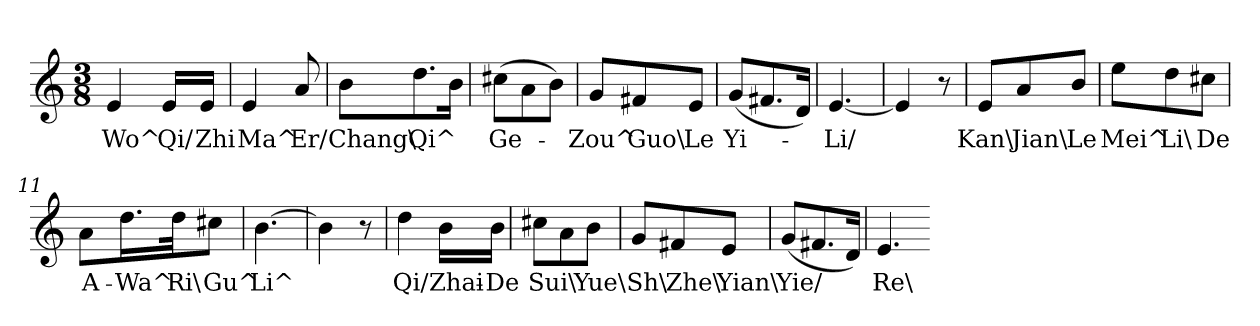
**kern	**text
*part1	*part1
*staff1	*staff1
*clefG2	*
*M3/8	*
=1	=1
4e	Wo^
16e/LL	Qi/
16e/JJ	Zhi
=2	=2
4e	Ma^
8a	Er/
=3	=3
8b\L	Chang\
8.dd\	Qi^
16b\Jk	.
=4	=4
(8cc#X\L	Ge-
8a\	.
8b\J)	.
=5	=5
8g/L	Zou^
8f#X/	Guo\
8e/J	Le
=6	=6
(8g/L	Yi-
8.f#X/	.
16d/Jk)	.
=7	=7
[4.e	Li/
=8	=8
4e]	.
8r	.
=9	=9
8e/L	Kan\
8a/	Jian\
8b/J	Le
=10	=10
8ee\L	Mei^
8dd\	Li\
8cc#X\J	De
=11	=11
8a\L	A-
16.dd\L	Wa^
32dd\Jk	Ri\
8cc#X\J	Gu^
=12	=12
[4.b	Li^
=13	=13
4b]	.
8r	.
=14	=14
4dd	Qi/
16b\LL	Zhai-
16b\JJ	De
=15	=15
8cc#X\L	Sui\
8a\	.
8b\J	Yue\
=16	=16
8g/L	Sh\
8f#X/	Zhe\
8e/J	Yian\
=17	=17
(8g/L	Yie/
8.f#X/	.
16d/Jk)	.
=18	=18
4.e	Re\
=-	=-
*-	*-
